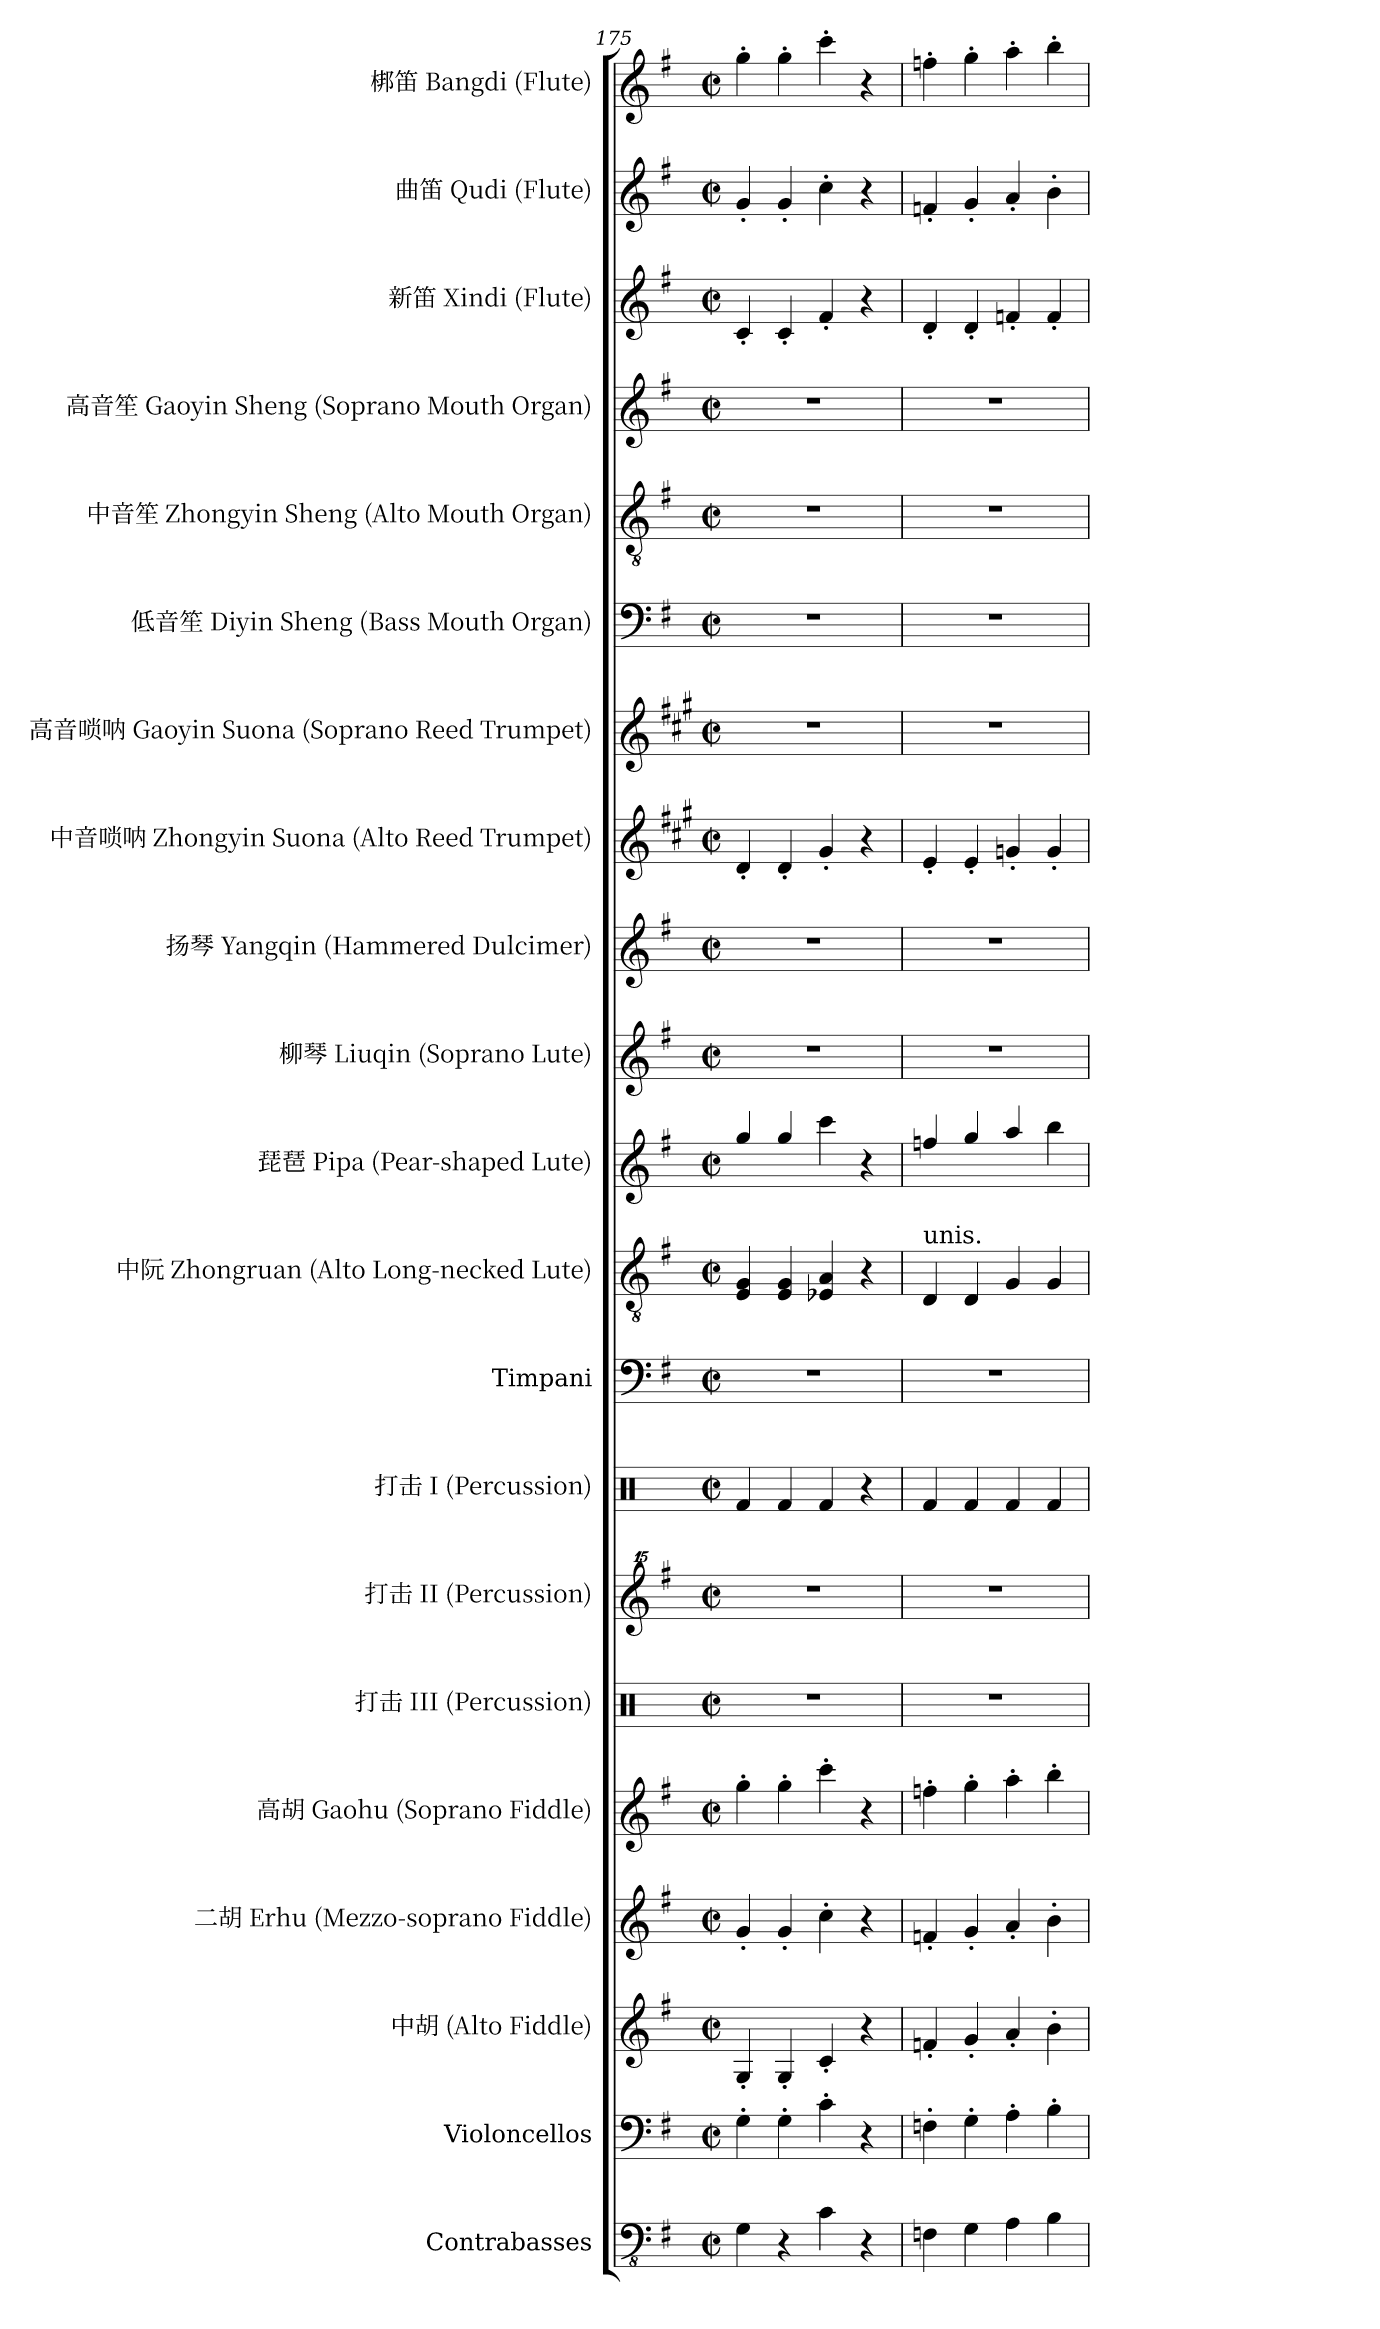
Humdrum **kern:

**kern	**kern	**kern	**kern	**kern	**kern	**kern	**kern	**kern	**kern	**kern	**kern	**kern	**kern	**kern	**kern	**kern	**kern	**kern	**kern	**kern
*part21	*part20	*part19	*part18	*part17	*part16	*part15	*part14	*part13	*part12	*part11	*part10	*part9	*part8	*part7	*part6	*part5	*part4	*part3	*part2	*part1
*staff21	*staff20	*staff19	*staff18	*staff17	*staff16	*staff15	*staff14	*staff13	*staff12	*staff11	*staff10	*staff9	*staff8	*staff7	*staff6	*staff5	*staff4	*staff3	*staff2	*staff1
*I"Contrabasses	*I"Violoncellos	*I"中胡 (Alto Fiddle)	*I"二胡 Erhu (Mezzo-soprano Fiddle)	*I"高胡 Gaohu (Soprano Fiddle)	*I"打击 III (Percussion)	*I"打击 II (Percussion)	*I"打击 I (Percussion)	*I"Timpani	*I"中阮 Zhongruan (Alto Long-necked Lute)	*I"琵琶 Pipa (Pear-shaped Lute)	*I"柳琴 Liuqin (Soprano Lute)	*I"扬琴 Yangqin  (Hammered Dulcimer)	*I"中音唢呐 Zhongyin Suona (Alto Reed Trumpet)	*I"高音唢呐 Gaoyin Suona (Soprano Reed Trumpet)	*I"低音笙 Diyin Sheng (Bass Mouth Organ)	*I"中音笙 Zhongyin Sheng (Alto Mouth Organ)	*I"高音笙 Gaoyin Sheng (Soprano Mouth Organ)	*I"新笛 Xindi (Flute)	*I"曲笛 Qudi (Flute)	*I"梆笛 Bangdi (Flute)
*I'Cbs.	*I'Vcs.	*	*	*	*I'打击 III	*I'打击 II	*I'打击 I	*I'Timp.	*	*	*	*	*	*	*	*	*	*	*	*
*clefFv4	*clefF4	*clefG2	*clefG2	*clefG2	*clefX	*clefG^^2	*clefX	*clefF4	*clefGv2	*clefG2	*clefG2	*clefG2	*clefG2	*clefG2	*clefF4	*clefGv2	*clefG2	*clefG2	*clefG2	*clefG2
*	*	*	*	*	*	*	*	*	*	*ITrd7c12	*	*	*ITrd1c2	*ITrd1c2	*	*	*	*	*	*
*k[f#]	*k[f#]	*k[f#]	*k[f#]	*k[f#]	*k[]	*k[f#]	*k[]	*k[f#]	*k[f#]	*k[f#]	*k[f#]	*k[f#]	*k[f#]	*k[f#]	*k[f#]	*k[f#]	*k[f#]	*k[f#]	*k[f#]	*k[f#]
*M2/2	*M2/2	*M2/2	*M2/2	*M2/2	*M2/2	*M2/2	*M2/2	*M2/2	*M2/2	*M2/2	*M2/2	*M2/2	*M2/2	*M2/2	*M2/2	*M2/2	*M2/2	*M2/2	*M2/2	*M2/2
*met(c|)	*met(c|)	*met(c|)	*met(c|)	*met(c|)	*met(c|)	*met(c|)	*met(c|)	*met(c|)	*met(c|)	*met(c|)	*met(c|)	*met(c|)	*met(c|)	*met(c|)	*met(c|)	*met(c|)	*met(c|)	*met(c|)	*met(c|)	*met(c|)
=175	=175	=175	=175	=175	=175	=175	=175	=175	=175	=175	=175	=175	=175	=175	=175	=175	=175	=175	=175	=175
4GG\	4G'\	4G'/	4g'/	4gg'\	1r	1r	4Rf/	1r	4E/ 4G/	4g/	1r	1r	4c'/	1r	1r	1r	1r	4c'/	4g'/	4gg'\
4r	4G'\	4G'/	4g'/	4gg'\	.	.	4Rf/	.	4E/ 4G/	4g/	.	.	4c'/	.	.	.	.	4c'/	4g'/	4gg'\
4C\	4c'\	4c'/	4cc'\	4ccc'\	.	.	4Rf/	.	4E-X/ 4A/	4cc\	.	.	4f#'/	.	.	.	.	4f#'/	4cc'\	4ccc'\
4r	4r	4r	4r	4r	.	.	4r	.	4r	4r	.	.	4r	.	.	.	.	4r	4r	4r
=176	=176	=176	=176	=176	=176	=176	=176	=176	=176	=176	=176	=176	=176	=176	=176	=176	=176	=176	=176	=176
!	!	!	!	!	!	!	!	!	!LO:TX:a:t=unis.	!	!	!	!	!	!	!	!	!	!	!
4FFn\	4Fn'\	4fn'/	4fn'/	4ffn'\	1r	1r	4Rf/	1r	4D/	4fn/	1r	1r	4d'/	1r	1r	1r	1r	4d'/	4fn'/	4ffn'\
4GG\	4G'\	4g'/	4g'/	4gg'\	.	.	4Rf/	.	4D/	4g/	.	.	4d'/	.	.	.	.	4d'/	4g'/	4gg'\
4AA\	4A'\	4a'/	4a'/	4aa'\	.	.	4Rf/	.	4G/	4a/	.	.	4fn'/	.	.	.	.	4fn'/	4a'/	4aa'\
4BB\	4B'\	4b'\	4b'\	4bb'\	.	.	4Rf/	.	4G/	4b\	.	.	4f'/	.	.	.	.	4f'/	4b'\	4bb'\
=	=	=	=	=	=	=	=	=	=	=	=	=	=	=	=	=	=	=	=	=
*-	*-	*-	*-	*-	*-	*-	*-	*-	*-	*-	*-	*-	*-	*-	*-	*-	*-	*-	*-	*-
